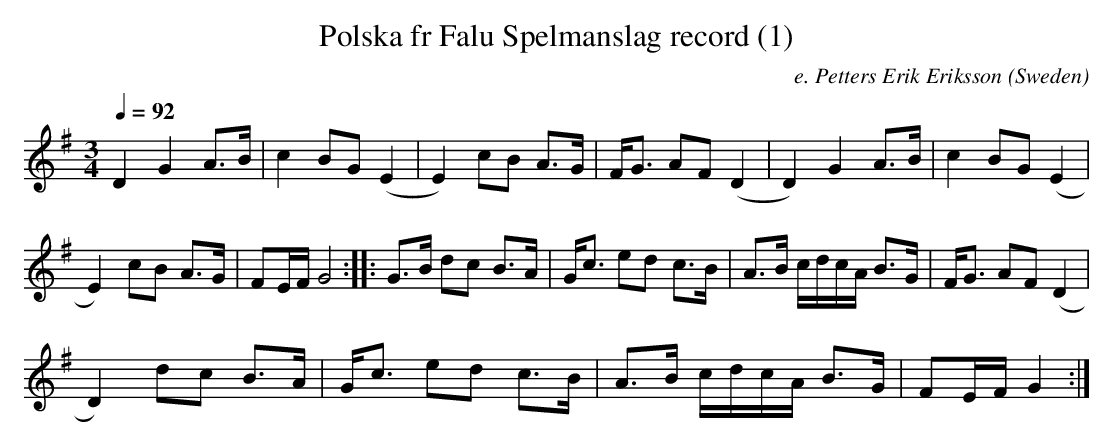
X:1
T:Polska fr Falu Spelmanslag record (1)
C:e. Petters Erik Eriksson
M:3/4
O:Sweden
Q:1/4=92
K:G major
D2 G2 A>B| c2 BG (E2| \
E2) cB A>G| F<G AF (D2| \
D2) G2 A>B| c2 BG(E2|
E2) cB A>G| FE/F/ G4::\
G>B dc B>A| G<c ed c>B|\
A>B c/d/c/A/ B>G| F<G AF (D2|
D2) dc B>A| G<c ed c>B|\
A>B c/d/c/A/ B>G| FE/F/ G2:|
